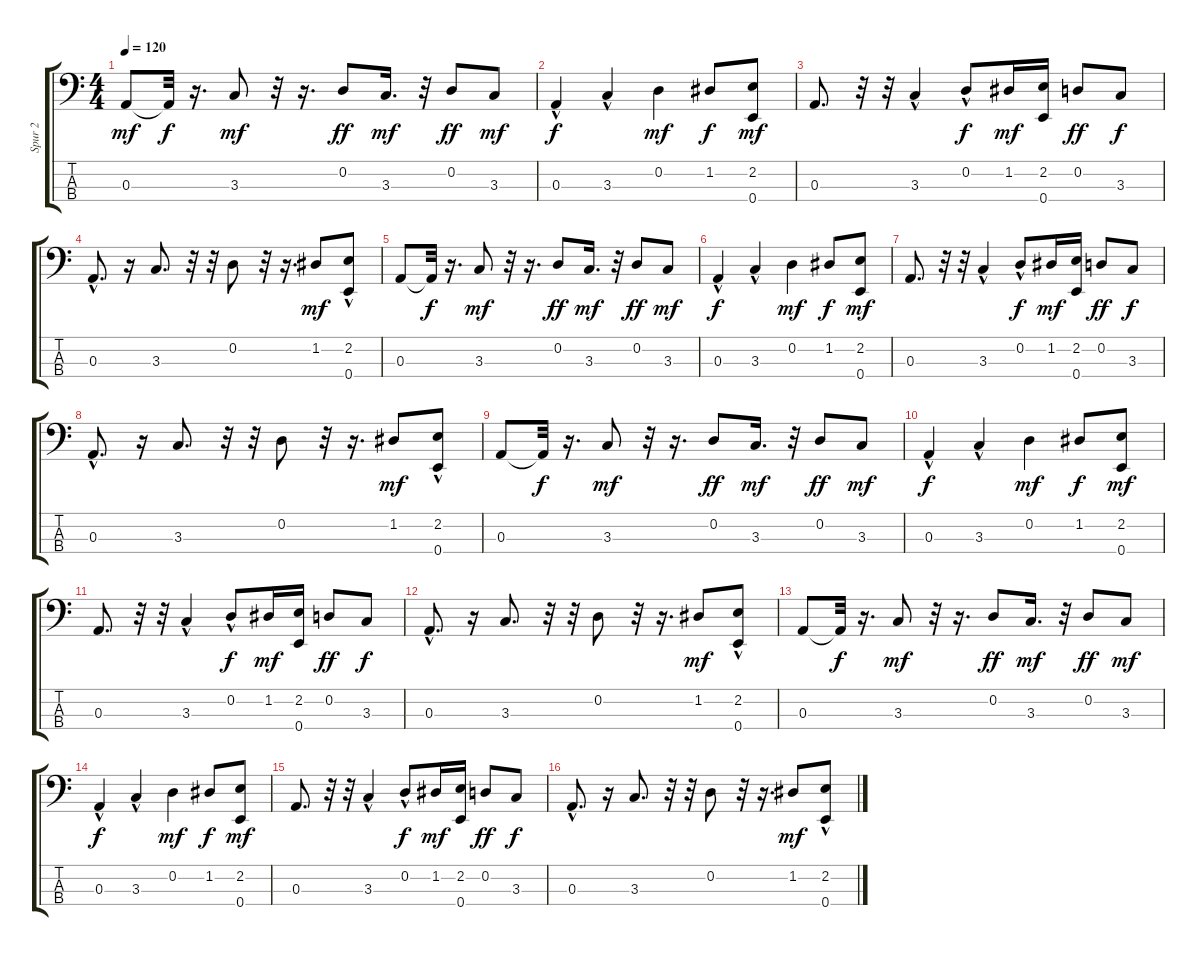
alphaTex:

\track ("Spur 2" "Spur 2") {instrument synthbass2}
\staff {score tabs}
\tuning (G2 D2 A1 E1) {hide}
\ts (4 4)
\tempo 120
\clef f4
\ks c
0.3.8{dy mf} 0.3{t}.32{dy f} r.16{d} 3.3.8{dy mf} r.32 r.16{d} 0.2.8{dy ff} 3.3.16{d dy mf} r.32 0.2.8{dy ff} 3.3.8{dy mf} |
0.3{hac}.4{dy f} 3.3{hac}.4 0.2.4{dy mf} 1.2.8{dy f} (2.2 0.4).8{dy mf} |
0.3.8{d} r.32 r.32 3.3{hac}.4 0.2{hac}.8{dy f} 1.2.16{dy mf} (2.2 0.4).16 0.2.8{dy ff} 3.3.8{dy f} |
0.3{hac}.8{d} r.16 3.3.8{d} r.32 r.32 0.2.8 r.32 r.16{d} 1.2.8{dy mf} (2.2{hac} 0.4).8 |
0.3.8 0.3{t}.32{dy f} r.16{d} 3.3.8{dy mf} r.32 r.16{d} 0.2.8{dy ff} 3.3.16{d dy mf} r.32 0.2.8{dy ff} 3.3.8{dy mf} |
0.3{hac}.4{dy f} 3.3{hac}.4 0.2.4{dy mf} 1.2.8{dy f} (2.2 0.4).8{dy mf} |
0.3.8{d} r.32 r.32 3.3{hac}.4 0.2{hac}.8{dy f} 1.2.16{dy mf} (2.2 0.4).16 0.2.8{dy ff} 3.3.8{dy f} |
0.3{hac}.8{d} r.16 3.3.8{d} r.32 r.32 0.2.8 r.32 r.16{d} 1.2.8{dy mf} (2.2{hac} 0.4).8 |
0.3.8 0.3{t}.32{dy f} r.16{d} 3.3.8{dy mf} r.32 r.16{d} 0.2.8{dy ff} 3.3.16{d dy mf} r.32 0.2.8{dy ff} 3.3.8{dy mf} |
0.3{hac}.4{dy f} 3.3{hac}.4 0.2.4{dy mf} 1.2.8{dy f} (2.2 0.4).8{dy mf} |
0.3.8{d} r.32 r.32 3.3{hac}.4 0.2{hac}.8{dy f} 1.2.16{dy mf} (2.2 0.4).16 0.2.8{dy ff} 3.3.8{dy f} |
0.3{hac}.8{d} r.16 3.3.8{d} r.32 r.32 0.2.8 r.32 r.16{d} 1.2.8{dy mf} (2.2{hac} 0.4).8 |
0.3.8 0.3{t}.32{dy f} r.16{d} 3.3.8{dy mf} r.32 r.16{d} 0.2.8{dy ff} 3.3.16{d dy mf} r.32 0.2.8{dy ff} 3.3.8{dy mf} |
0.3{hac}.4{dy f} 3.3{hac}.4 0.2.4{dy mf} 1.2.8{dy f} (2.2 0.4).8{dy mf} |
0.3.8{d} r.32 r.32 3.3{hac}.4 0.2{hac}.8{dy f} 1.2.16{dy mf} (2.2 0.4).16 0.2.8{dy ff} 3.3.8{dy f} |
0.3{hac}.8{d} r.16 3.3.8{d} r.32 r.32 0.2.8 r.32 r.16{d} 1.2.8{dy mf} (2.2{hac} 0.4).8
